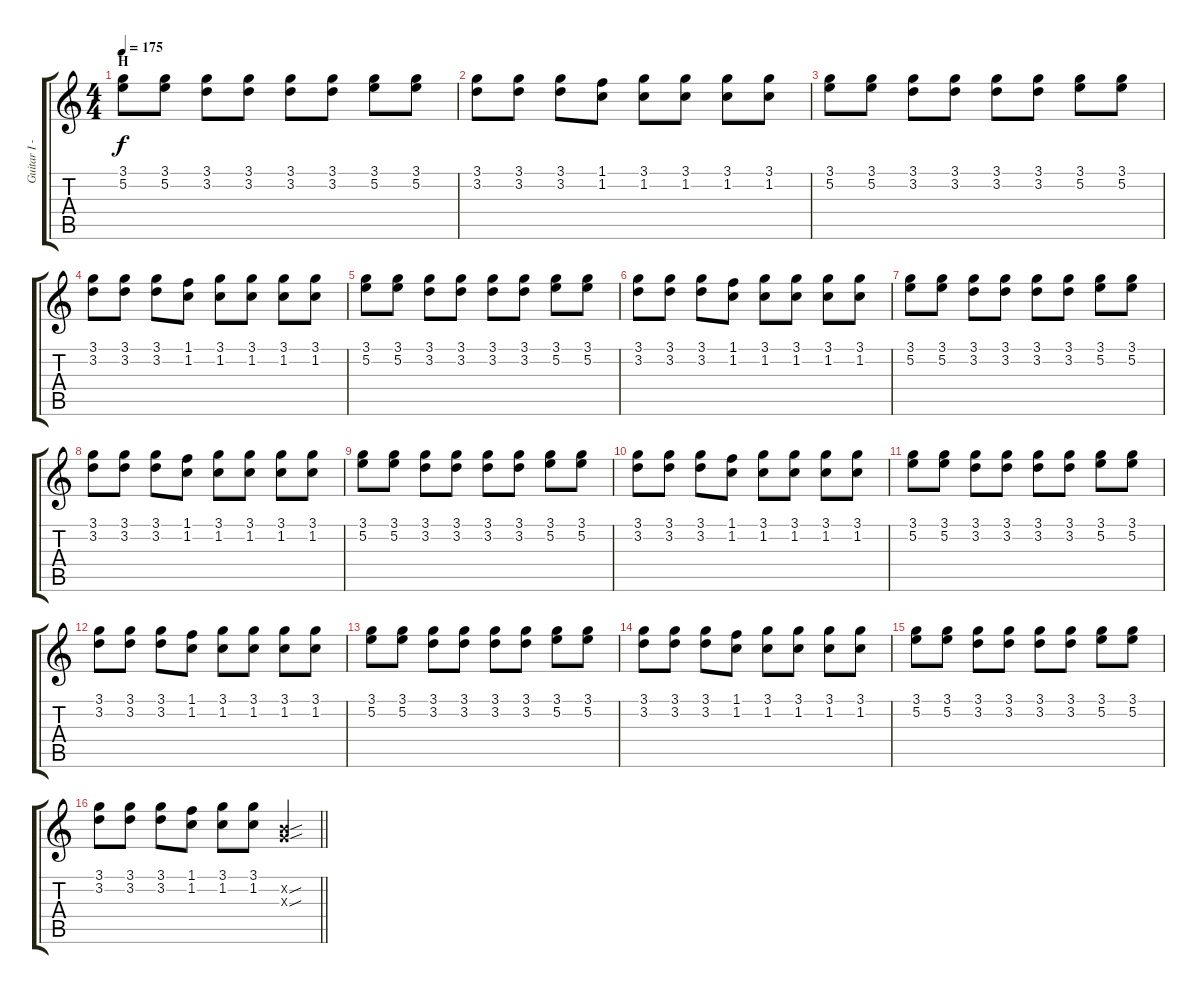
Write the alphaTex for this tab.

\track ("Guitar I - Kita" "Guitar I -") {instrument overdrivenguitar}
\staff {score tabs}
\tuning (E4 B3 G3 D3 A2 E2) {hide}
\ts (4 4)
\section ("" "H")
\tempo 175
\clef g2
\ks c
(3.1 5.2).8{dy f} (3.1 5.2).8 (3.1 3.2).8 (3.1 3.2).8 (3.1 3.2).8 (3.1 3.2).8 (3.1 5.2).8 (3.1 5.2).8 |
(3.1 3.2).8 (3.1 3.2).8 (3.1 3.2).8 (1.1 1.2).8 (3.1 1.2).8 (3.1 1.2).8 (3.1 1.2).8 (3.1 1.2).8 |
(3.1 5.2).8 (3.1 5.2).8 (3.1 3.2).8 (3.1 3.2).8 (3.1 3.2).8 (3.1 3.2).8 (3.1 5.2).8 (3.1 5.2).8 |
(3.1 3.2).8 (3.1 3.2).8 (3.1 3.2).8 (1.1 1.2).8 (3.1 1.2).8 (3.1 1.2).8 (3.1 1.2).8 (3.1 1.2).8 |
(3.1 5.2).8 (3.1 5.2).8 (3.1 3.2).8 (3.1 3.2).8 (3.1 3.2).8 (3.1 3.2).8 (3.1 5.2).8 (3.1 5.2).8 |
(3.1 3.2).8 (3.1 3.2).8 (3.1 3.2).8 (1.1 1.2).8 (3.1 1.2).8 (3.1 1.2).8 (3.1 1.2).8 (3.1 1.2).8 |
(3.1 5.2).8 (3.1 5.2).8 (3.1 3.2).8 (3.1 3.2).8 (3.1 3.2).8 (3.1 3.2).8 (3.1 5.2).8 (3.1 5.2).8 |
(3.1 3.2).8 (3.1 3.2).8 (3.1 3.2).8 (1.1 1.2).8 (3.1 1.2).8 (3.1 1.2).8 (3.1 1.2).8 (3.1 1.2).8 |
(3.1 5.2).8 (3.1 5.2).8 (3.1 3.2).8 (3.1 3.2).8 (3.1 3.2).8 (3.1 3.2).8 (3.1 5.2).8 (3.1 5.2).8 |
(3.1 3.2).8 (3.1 3.2).8 (3.1 3.2).8 (1.1 1.2).8 (3.1 1.2).8 (3.1 1.2).8 (3.1 1.2).8 (3.1 1.2).8 |
(3.1 5.2).8 (3.1 5.2).8 (3.1 3.2).8 (3.1 3.2).8 (3.1 3.2).8 (3.1 3.2).8 (3.1 5.2).8 (3.1 5.2).8 |
(3.1 3.2).8 (3.1 3.2).8 (3.1 3.2).8 (1.1 1.2).8 (3.1 1.2).8 (3.1 1.2).8 (3.1 1.2).8 (3.1 1.2).8 |
(3.1 5.2).8 (3.1 5.2).8 (3.1 3.2).8 (3.1 3.2).8 (3.1 3.2).8 (3.1 3.2).8 (3.1 5.2).8 (3.1 5.2).8 |
(3.1 3.2).8 (3.1 3.2).8 (3.1 3.2).8 (1.1 1.2).8 (3.1 1.2).8 (3.1 1.2).8 (3.1 1.2).8 (3.1 1.2).8 |
(3.1 5.2).8 (3.1 5.2).8 (3.1 3.2).8 (3.1 3.2).8 (3.1 3.2).8 (3.1 3.2).8 (3.1 5.2).8 (3.1 5.2).8 |
\barLineRight lightlight
(3.1 3.2).8 (3.1 3.2).8 (3.1 3.2).8 (1.1 1.2).8 (3.1 1.2).8 (3.1 1.2).8 (0.2{sou x} 0.3{sou x}).4
